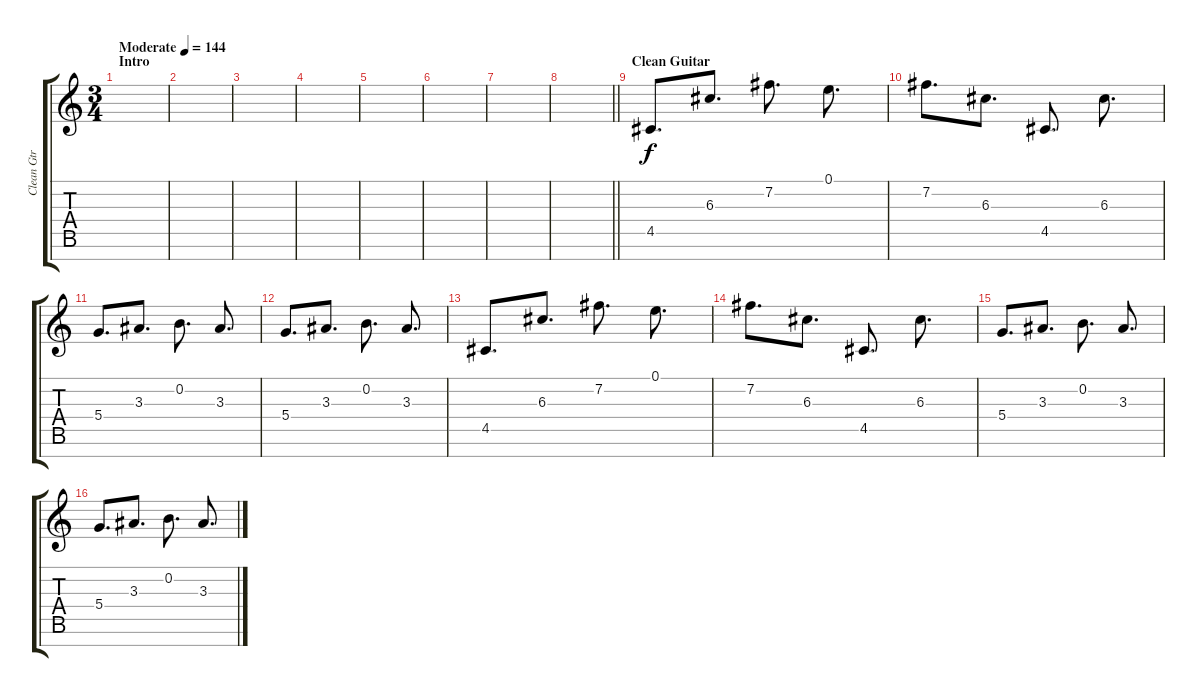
\track ("Clean Gtr" "Clean Gtr") {instrument electricguitarclean}
\staff {score tabs}
\tuning (E4 B3 G3 D3 A2 E2 B1) {hide}
\ts (3 4)
\section ("" "Intro")
\tempo (144 "Moderate")
\clef g2
\ks c
|
|
|
|
|
|
|
\barLineRight lightlight
|
\section ("" "Clean Guitar")
4.5.8{d} 6.3.8{d} 7.2.8{d} 0.1.8{d} |
7.2.8{d} 6.3.8{d} 4.5.8{d} 6.3.8{d} |
5.4.8{d} 3.3.8{d} 0.2.8{d} 3.3.8{d} |
5.4.8{d} 3.3.8{d} 0.2.8{d} 3.3.8{d} |
4.5.8{d} 6.3.8{d} 7.2.8{d} 0.1.8{d} |
7.2.8{d} 6.3.8{d} 4.5.8{d} 6.3.8{d} |
5.4.8{d} 3.3.8{d} 0.2.8{d} 3.3.8{d} |
5.4.8{d} 3.3.8{d} 0.2.8{d} 3.3.8{d}
